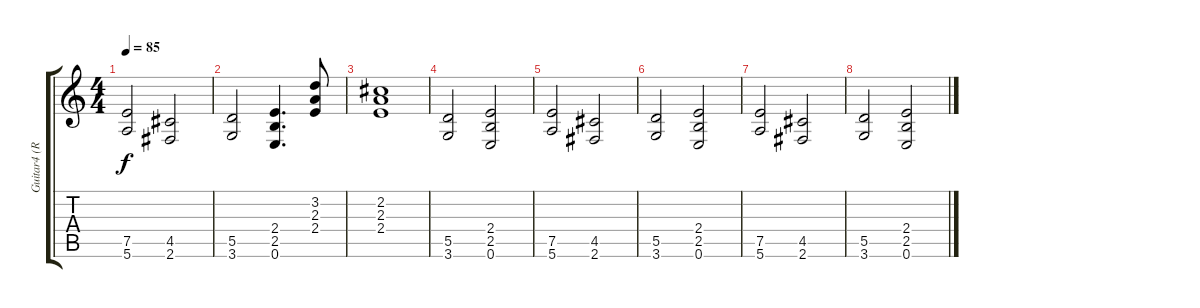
\track ("Guitar4 (Rhythm Guitar)" "Guitar4 (R") {instrument distortionguitar}
\staff {score tabs}
\tuning (E4 B3 G3 D3 A2 E2) {hide}
\ts (4 4)
\tempo 85
\clef g2
\ks c
(7.5 5.6).2{dy f} (4.5 2.6).2 |
(5.5 3.6).2 (2.4 2.5 0.6).4{d} (3.2 2.3 2.4).8 |
(2.2 2.3 2.4).1 |
(5.5 3.6).2 (2.4 2.5 0.6).2 |
(7.5 5.6).2 (4.5 2.6).2 |
(5.5 3.6).2 (2.4 2.5 0.6).2 |
(7.5 5.6).2 (4.5 2.6).2 |
(5.5 3.6).2 (2.4 2.5 0.6).2
